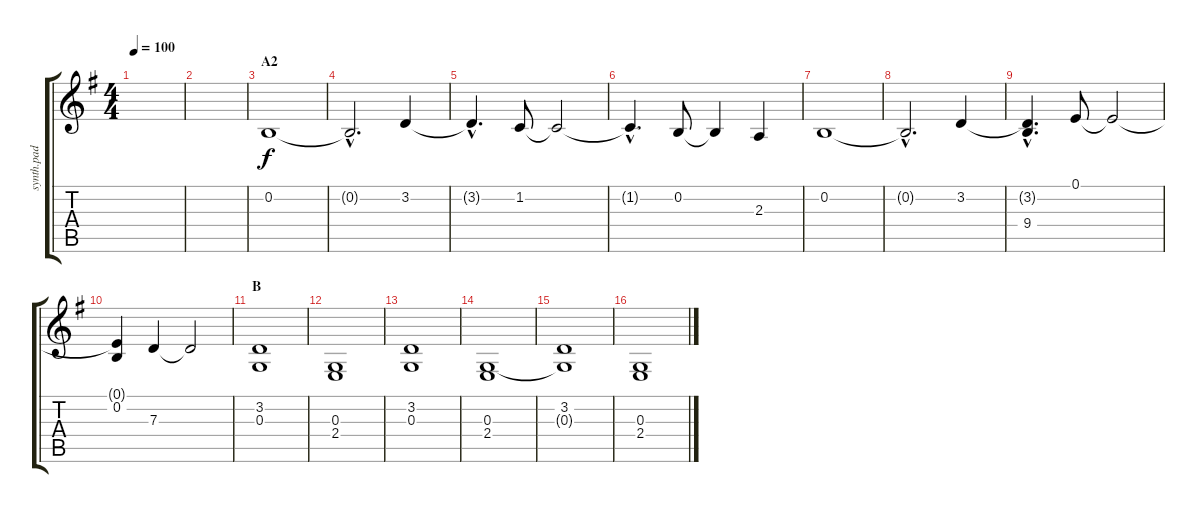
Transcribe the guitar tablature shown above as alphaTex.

\track ("synth.pad" "synth.pad") {instrument voiceoohs}
\staff {score tabs}
\tuning (E4 B3 G3 D3 A2 E2) {hide}
\ts (4 4)
\tempo 100
\clef g2
\ks g
|
|
\section ("" "A2")
0.2.1 |
0.2{hac t}.2{d} 3.2.4 |
3.2{hac t}.4{d} 1.2.8 1.2{t}.2 |
1.2{hac t}.4{d} 0.2.8 0.2{t}.4 2.3.4 |
0.2.1 |
0.2{hac t}.2{d} 3.2.4 |
(3.2{hac t} 9.4{hac}).4{d} 0.1.8 0.1{t}.2 |
(0.1{t} 0.2).4 7.3.4 7.3{t}.2 |
\section ("" "B")
(3.2 0.3).1 |
(0.3 2.4).1 |
(3.2 0.3).1 |
(0.3 2.4).1 |
(3.2 0.3{t}).1 |
(0.3 2.4).1
